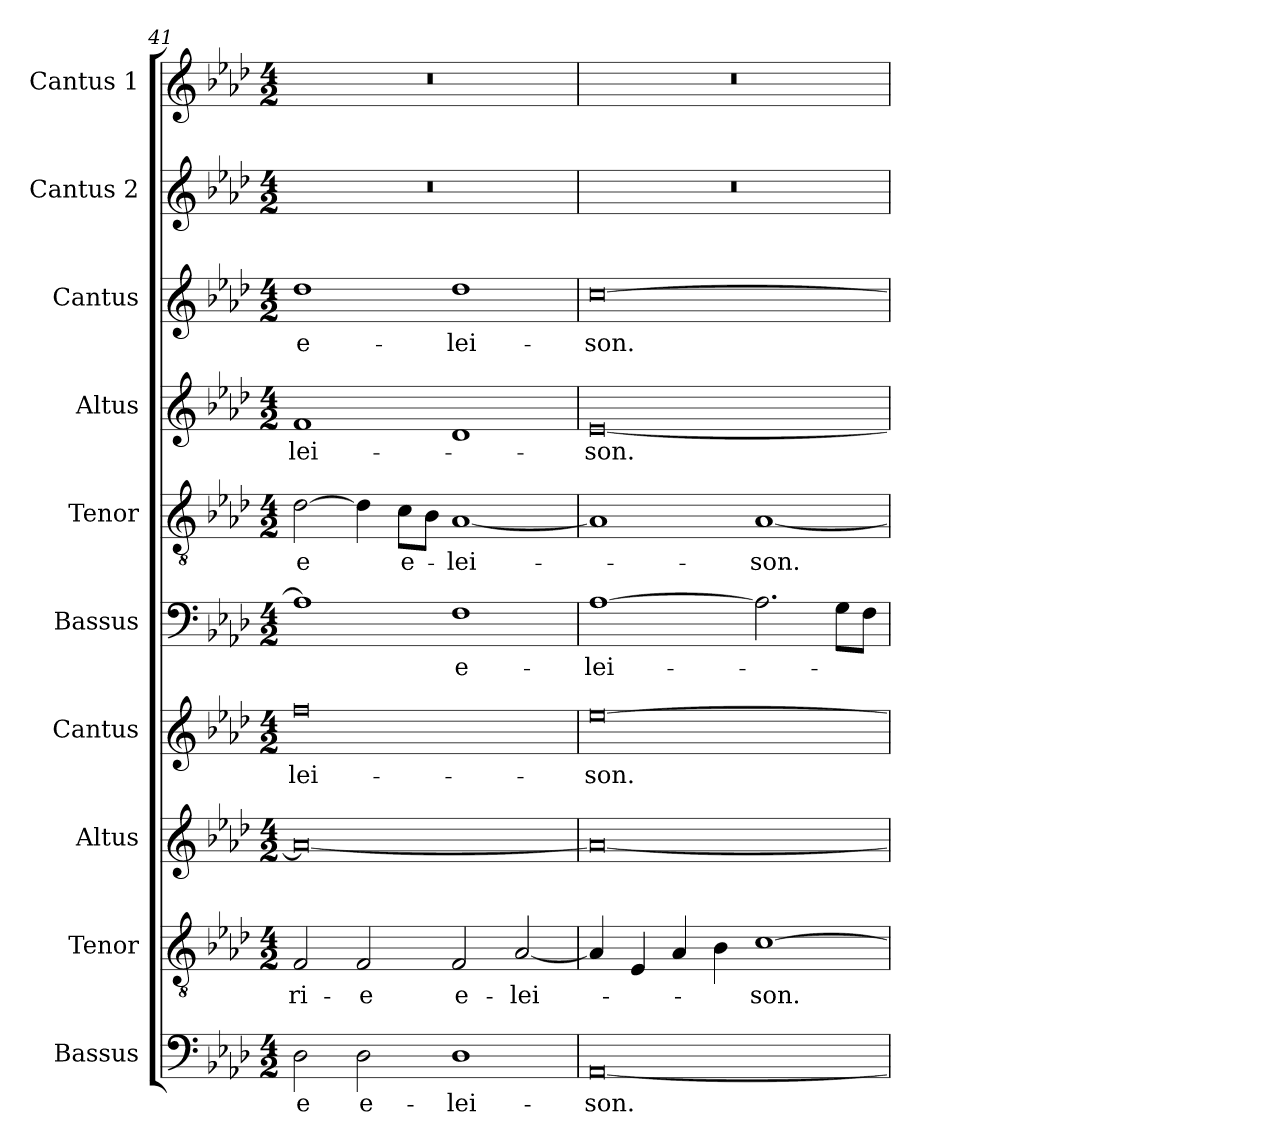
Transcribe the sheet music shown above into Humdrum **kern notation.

**kern	**text	**kern	**text	**kern	**kern	**text	**kern	**text	**kern	**text	**kern	**text	**kern	**text	**kern	**kern
*part10	*part10	*part9	*part9	*part8	*part7	*part7	*part6	*part6	*part5	*part5	*part4	*part4	*part3	*part3	*part2	*part1
*staff10	*staff10	*staff9	*staff9	*staff8	*staff7	*staff7	*staff6	*staff6	*staff5	*staff5	*staff4	*staff4	*staff3	*staff3	*staff2	*staff1
*I"Bassus	*	*I"Tenor	*	*I"Altus	*I"Cantus	*	*I"Bassus	*	*I"Tenor	*	*I"Altus	*	*I"Cantus	*	*I"Cantus 2	*I"Cantus 1
*	*	*	*	*	*	*	*	*	*	*	*	*	*	*	*I'Cant.	*I'Cant.
*clefF4	*	*clefGv2	*	*clefG2	*clefG2	*	*clefF4	*	*clefGv2	*	*clefG2	*	*clefG2	*	*clefG2	*clefG2
*	*	*ITrd7c12	*	*ITrd7c12	*	*	*	*	*ITrd7c12	*	*ITrd7c12	*	*	*	*	*
*k[b-e-a-d-]	*	*k[b-e-a-d-]	*	*k[b-e-a-d-]	*k[b-e-a-d-]	*	*k[b-e-a-d-]	*	*k[b-e-a-d-]	*	*k[b-e-a-d-]	*	*k[b-e-a-d-]	*	*k[b-e-a-d-]	*k[b-e-a-d-]
*A-:	*	*A-:	*	*A-:	*A-:	*	*A-:	*	*A-:	*	*A-:	*	*A-:	*	*A-:	*A-:
*M4/2	*	*M4/2	*	*M4/2	*M4/2	*	*M4/2	*	*M4/2	*	*M4/2	*	*M4/2	*	*M4/2	*M4/2
=41	=41	=41	=41	=41	=41	=41	=41	=41	=41	=41	=41	=41	=41	=41	=41	=41
!	!LO:LY:b:color=#000000	!	!	!	!	!	!	!	!	!	!	!	!	!	!	!
!	!	!	!LO:LY:b:color=#000000	!	!	!	!	!	!	!	!	!	!	!	!	!
!	!	!	!	!	!	!LO:LY:b:color=#000000	!	!	!	!	!	!	!	!	!	!
!	!	!	!	!	!	!	!	!	!	!LO:LY:b:color=#000000	!	!	!	!	!	!
!	!	!	!	!	!	!	!	!	!	!	!	!LO:LY:b:color=#000000	!	!	!	!
!	!	!	!	!	!	!	!	!	!	!	!	!	!	!LO:LY:b:color=#000000	!LO:N:vis=1	!LO:N:vis=1
2D-i\	-e	2FFi/	-ri-	0A-i_<	0ffi	-lei-	1A-i]	.	[>2D-i\	-e	1Fi	-lei-	1dd-i	e-	0r	0r
!	!LO:LY:b:color=#000000	!	!	!	!	!	!	!	!	!	!	!	!	!	!	!
!	!	!	!LO:LY:b:color=#000000	!	!	!	!	!	!	!	!	!	!	!	!	!
2D-i\	e-	2FFi/	-e	.	.	.	.	.	4D-i\]	.	.	.	.	.	.	.
!	!	!	!	!	!	!	!	!	!	!LO:LY:b:color=#000000	!	!	!	!	!	!
.	.	.	.	.	.	.	.	.	8Ci\L	e-	.	.	.	.	.	.
.	.	.	.	.	.	.	.	.	8BB-i\J	.	.	.	.	.	.	.
!	!LO:LY:b:color=#000000	!	!	!	!	!	!	!	!	!	!	!	!	!	!	!
!	!	!	!LO:LY:b:color=#000000	!	!	!	!	!	!	!	!	!	!	!	!	!
!	!	!	!	!	!	!	!	!LO:LY:b:color=#000000	!	!	!	!	!	!	!	!
!	!	!	!	!	!	!	!	!	!	!LO:LY:b:color=#000000	!	!	!	!	!	!
!	!	!	!	!	!	!	!	!	!	!	!	!	!	!LO:LY:b:color=#000000	!	!
1D-i	-lei-	2FFi/	e-	.	.	.	1Fi	e-	[<1AA-i	-lei-	1D-i	.	1dd-i	-lei-	.	.
!	!	!	!LO:LY:b:color=#000000	!	!	!	!	!	!	!	!	!	!	!	!	!
.	.	[<2AA-i/	-lei-	.	.	.	.	.	.	.	.	.	.	.	.	.
=42	=42	=42	=42	=42	=42	=42	=42	=42	=42	=42	=42	=42	=42	=42	=42	=42
!	!LO:LY:b:color=#000000	!	!	!	!	!	!	!	!	!	!	!	!	!	!	!
!	!	!	!	!	!	!LO:LY:b:color=#000000	!	!	!	!	!	!	!	!	!	!
!	!	!	!	!	!	!	!	!LO:LY:b:color=#000000	!	!	!	!	!	!	!	!
!	!	!	!	!	!	!	!	!	!	!	!	!LO:LY:b:color=#000000	!	!	!	!
!	!	!	!	!	!	!	!	!	!	!	!	!	!	!LO:LY:b:color=#000000	!LO:N:vis=1	!LO:N:vis=1
[<0AA-i	-son.	4AA-i/]	.	0A-i_<	[>0ee-i	-son.	[>1A-i	-lei-	1AA-i]	.	[<0E-i	-son.	[>0cci	-son.	0r	0r
.	.	4EE-i/	.	.	.	.	.	.	.	.	.	.	.	.	.	.
.	.	4AA-i/	.	.	.	.	.	.	.	.	.	.	.	.	.	.
.	.	4BB-i\	.	.	.	.	.	.	.	.	.	.	.	.	.	.
!	!	!	!LO:LY:b:color=#000000	!	!	!	!	!	!	!	!	!	!	!	!	!
!	!	!	!	!	!	!	!	!	!	!LO:LY:b:color=#000000	!	!	!	!	!	!
.	.	[>1Ci	-son.	.	.	.	2.A-i\]	.	[<1AA-i	-son.	.	.	.	.	.	.
.	.	.	.	.	.	.	8Gi\L	.	.	.	.	.	.	.	.	.
.	.	.	.	.	.	.	8Fi\J	.	.	.	.	.	.	.	.	.
=	=	=	=	=	=	=	=	=	=	=	=	=	=	=	=	=
*-	*-	*-	*-	*-	*-	*-	*-	*-	*-	*-	*-	*-	*-	*-	*-	*-
